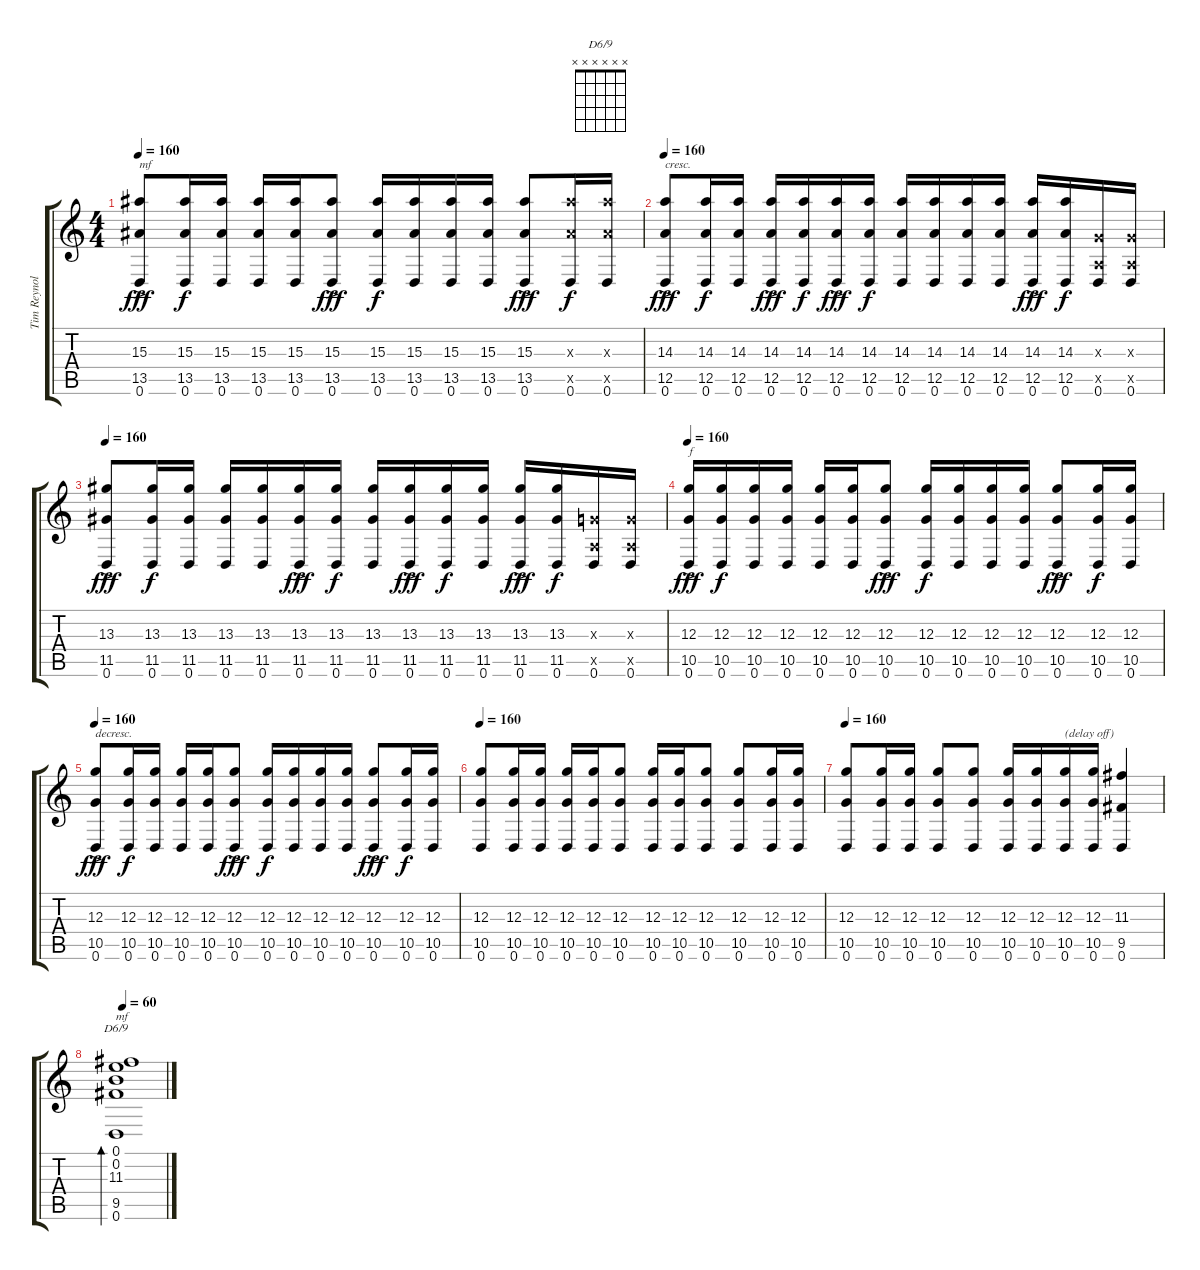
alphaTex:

\track ("Tim Reynolds" "Tim Reynol") {instrument acousticguitarsteel}
\staff {score tabs}
\tuning (E4 B3 G3 D3 A2 D2) {hide}
\chord ("D6/9" x x x x x x)
\ts (4 4)
\tempo 160
\clef g2
\ks c
(15.3{ac} 13.5{ac} 0.6{ac}).8{txt "mf" dy fff volume 11} (15.3 13.5 0.6).16{dy f} (15.3 13.5 0.6).16 (15.3 13.5 0.6).16 (15.3 13.5 0.6).16 (15.3{ac} 13.5{ac} 0.6{ac}).8{dy fff} (15.3 13.5 0.6).16{dy f} (15.3 13.5 0.6).16 (15.3 13.5 0.6).16 (15.3 13.5 0.6).16 (15.3{ac} 13.5{ac} 0.6{ac}).8{dy fff} (15.3{x} 13.5{x} 0.6).16{dy f} (15.3{x} 13.5{x} 0.6).16 |
\tempo 160
(14.3{ac} 12.5{ac} 0.6{ac}).8{txt "cresc." dy fff volume 12} (14.3 12.5 0.6).16{dy f} (14.3 12.5 0.6).16 (14.3{ac} 12.5{ac} 0.6{ac}).16{dy fff} (14.3 12.5 0.6).16{dy f} (14.3{ac} 12.5{ac} 0.6{ac}).16{dy fff} (14.3 12.5 0.6).16{dy f} (14.3 12.5 0.6).16 (14.3 12.5 0.6).16 (14.3 12.5 0.6).16 (14.3 12.5 0.6).16 (14.3{ac} 12.5{ac} 0.6{ac}).16{dy fff} (14.3 12.5 0.6).16{dy f} (0.3{x} 0.5{x} 0.6).16 (0.3{x} 0.5{x} 0.6).16 |
\tempo 160
(13.3{ac} 11.5{ac} 0.6{ac}).8{dy fff volume 13} (13.3 11.5 0.6).16{dy f} (13.3 11.5 0.6).16 (13.3 11.5 0.6).16 (13.3 11.5 0.6).16 (13.3{ac} 11.5{ac} 0.6{ac}).16{dy fff} (13.3 11.5 0.6).16{dy f} (13.3 11.5 0.6).16 (13.3{ac} 11.5{ac} 0.6{ac}).16{dy fff} (13.3 11.5 0.6).16{dy f} (13.3 11.5 0.6).16 (13.3{ac} 11.5{ac} 0.6{ac}).16{dy fff} (13.3 11.5 0.6).16{dy f} (0.3{x} 0.5{x} 0.6).16 (0.3{x} 0.5{x} 0.6).16 |
\tempo 160
(12.3{ac} 10.5{ac} 0.6{ac}).16{txt "f" dy fff} (12.3 10.5 0.6).16{dy f} (12.3 10.5 0.6).16 (12.3 10.5 0.6).16 (12.3 10.5 0.6).16 (12.3 10.5 0.6).16 (12.3{ac} 10.5{ac} 0.6{ac}).8{dy fff} (12.3 10.5 0.6).16{dy f} (12.3 10.5 0.6).16 (12.3 10.5 0.6).16 (12.3 10.5 0.6).16 (12.3{ac} 10.5{ac} 0.6{ac}).8{dy fff} (12.3 10.5 0.6).16{dy f} (12.3 10.5 0.6).16 |
\tempo 160
(12.3{ac} 10.5{ac} 0.6{ac}).8{txt "decresc." dy fff volume 12} (12.3 10.5 0.6).16{dy f} (12.3 10.5 0.6).16 (12.3 10.5 0.6).16 (12.3 10.5 0.6).16 (12.3{ac} 10.5{ac} 0.6{ac}).8{dy fff} (12.3 10.5 0.6).16{dy f} (12.3 10.5 0.6).16 (12.3 10.5 0.6).16 (12.3 10.5 0.6).16 (12.3{ac} 10.5{ac} 0.6{ac}).8{dy fff} (12.3 10.5 0.6).16{dy f} (12.3 10.5 0.6).16 |
\tempo 160
(12.3 10.5 0.6).8{volume 11} (12.3 10.5 0.6).16 (12.3 10.5 0.6).16 (12.3 10.5 0.6).16 (12.3 10.5 0.6).16 (12.3 10.5 0.6).8 (12.3 10.5 0.6).16 (12.3 10.5 0.6).16 (12.3 10.5 0.6).8 (12.3 10.5 0.6).8 (12.3 10.5 0.6).16 (12.3 10.5 0.6).16 |
\tempo 160
(12.3 10.5 0.6).8{volume 10} (12.3 10.5 0.6).16 (12.3 10.5 0.6).16 (12.3 10.5 0.6).8 (12.3 10.5 0.6).8 (12.3 10.5 0.6).16 (12.3 10.5 0.6).16 (12.3 10.5 0.6).16{txt "(delay off)"} (12.3 10.5 0.6).16 (11.3 9.5 0.6).4 |
\tempo 60
(0.1 0.2 11.3 9.5 0.6).1{bd 60 ch "D6/9" txt "mf" volume 13}
